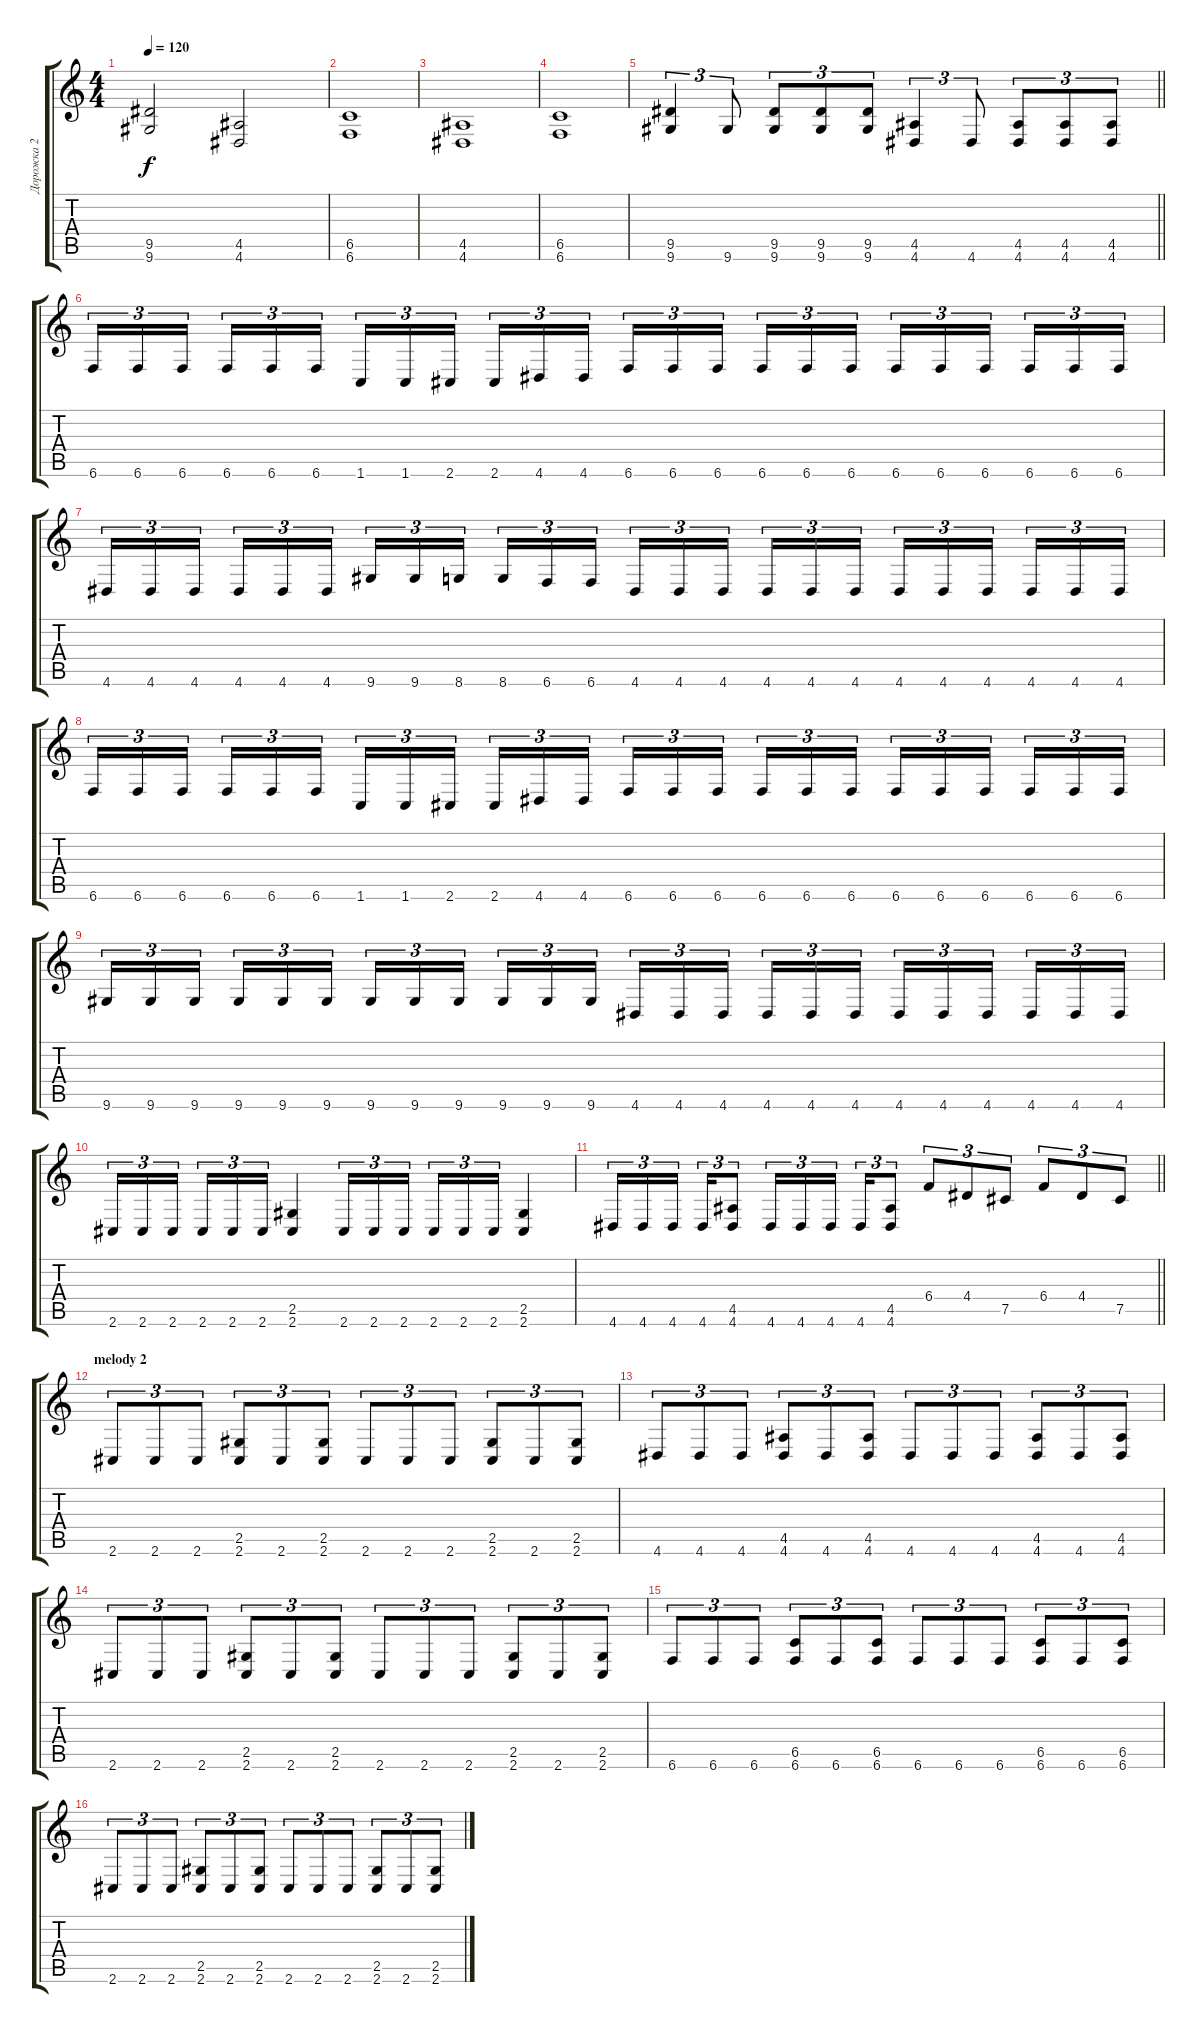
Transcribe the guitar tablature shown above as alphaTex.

\track ("Дорожка 2" "Дорожка 2") {instrument distortionguitar}
\staff {score tabs}
\tuning (Db4 Ab3 E3 B2 Gb2 B1) {hide}
\ts (4 4)
\tempo 120
\clef g2
\ks c
(9.5 9.6).2{dy f} (4.5 4.6).2 |
(6.5 6.6).1 |
(4.5 4.6).1 |
(6.5 6.6).1 |
\barLineRight lightlight
(9.5 9.6).4{tu (3 2)} 9.6.8{tu (3 2)} (9.5 9.6).8{tu (3 2)} (9.5 9.6).8{tu (3 2)} (9.5 9.6).8{tu (3 2)} (4.5 4.6).4{tu (3 2)} 4.6.8{tu (3 2)} (4.5 4.6).8{tu (3 2)} (4.5 4.6).8{tu (3 2)} (4.5 4.6).8{tu (3 2)} |
\section ("" " ")
6.6.16{tu (3 2)} 6.6.16{tu (3 2)} 6.6.16{tu (3 2) beam splitsecondary} 6.6.16{tu (3 2)} 6.6.16{tu (3 2)} 6.6.16{tu (3 2)} 1.6.16{tu (3 2)} 1.6.16{tu (3 2)} 2.6.16{tu (3 2) beam splitsecondary} 2.6.16{tu (3 2)} 4.6.16{tu (3 2)} 4.6.16{tu (3 2)} 6.6.16{tu (3 2)} 6.6.16{tu (3 2)} 6.6.16{tu (3 2) beam splitsecondary} 6.6.16{tu (3 2)} 6.6.16{tu (3 2)} 6.6.16{tu (3 2)} 6.6.16{tu (3 2)} 6.6.16{tu (3 2)} 6.6.16{tu (3 2) beam splitsecondary} 6.6.16{tu (3 2)} 6.6.16{tu (3 2)} 6.6.16{tu (3 2)} |
4.6.16{tu (3 2)} 4.6.16{tu (3 2)} 4.6.16{tu (3 2) beam splitsecondary} 4.6.16{tu (3 2)} 4.6.16{tu (3 2)} 4.6.16{tu (3 2)} 9.6.16{tu (3 2)} 9.6.16{tu (3 2)} 8.6.16{tu (3 2) beam splitsecondary} 8.6.16{tu (3 2)} 6.6.16{tu (3 2)} 6.6.16{tu (3 2)} 4.6.16{tu (3 2)} 4.6.16{tu (3 2)} 4.6.16{tu (3 2) beam splitsecondary} 4.6.16{tu (3 2)} 4.6.16{tu (3 2)} 4.6.16{tu (3 2)} 4.6.16{tu (3 2)} 4.6.16{tu (3 2)} 4.6.16{tu (3 2) beam splitsecondary} 4.6.16{tu (3 2)} 4.6.16{tu (3 2)} 4.6.16{tu (3 2)} |
6.6.16{tu (3 2)} 6.6.16{tu (3 2)} 6.6.16{tu (3 2) beam splitsecondary} 6.6.16{tu (3 2)} 6.6.16{tu (3 2)} 6.6.16{tu (3 2)} 1.6.16{tu (3 2)} 1.6.16{tu (3 2)} 2.6.16{tu (3 2) beam splitsecondary} 2.6.16{tu (3 2)} 4.6.16{tu (3 2)} 4.6.16{tu (3 2)} 6.6.16{tu (3 2)} 6.6.16{tu (3 2)} 6.6.16{tu (3 2) beam splitsecondary} 6.6.16{tu (3 2)} 6.6.16{tu (3 2)} 6.6.16{tu (3 2)} 6.6.16{tu (3 2)} 6.6.16{tu (3 2)} 6.6.16{tu (3 2) beam splitsecondary} 6.6.16{tu (3 2)} 6.6.16{tu (3 2)} 6.6.16{tu (3 2)} |
9.6.16{tu (3 2)} 9.6.16{tu (3 2)} 9.6.16{tu (3 2) beam splitsecondary} 9.6.16{tu (3 2)} 9.6.16{tu (3 2)} 9.6.16{tu (3 2)} 9.6.16{tu (3 2)} 9.6.16{tu (3 2)} 9.6.16{tu (3 2) beam splitsecondary} 9.6.16{tu (3 2)} 9.6.16{tu (3 2)} 9.6.16{tu (3 2)} 4.6.16{tu (3 2)} 4.6.16{tu (3 2)} 4.6.16{tu (3 2) beam splitsecondary} 4.6.16{tu (3 2)} 4.6.16{tu (3 2)} 4.6.16{tu (3 2)} 4.6.16{tu (3 2)} 4.6.16{tu (3 2)} 4.6.16{tu (3 2) beam splitsecondary} 4.6.16{tu (3 2)} 4.6.16{tu (3 2)} 4.6.16{tu (3 2)} |
2.6.16{tu (3 2)} 2.6.16{tu (3 2)} 2.6.16{tu (3 2) beam splitsecondary} 2.6.16{tu (3 2)} 2.6.16{tu (3 2)} 2.6.16{tu (3 2)} (2.5 2.6).4 2.6.16{tu (3 2)} 2.6.16{tu (3 2)} 2.6.16{tu (3 2) beam splitsecondary} 2.6.16{tu (3 2)} 2.6.16{tu (3 2)} 2.6.16{tu (3 2)} (2.5 2.6).4 |
\barLineRight lightlight
4.6.16{tu (3 2)} 4.6.16{tu (3 2)} 4.6.16{tu (3 2) beam splitsecondary} 4.6.16{tu (3 2)} (4.5 4.6).8{tu (3 2)} 4.6.16{tu (3 2)} 4.6.16{tu (3 2)} 4.6.16{tu (3 2) beam splitsecondary} 4.6.16{tu (3 2)} (4.5 4.6).8{tu (3 2)} 6.4.8{tu (3 2)} 4.4.8{tu (3 2)} 7.5.8{tu (3 2)} 6.4.8{tu (3 2)} 4.4.8{tu (3 2)} 7.5.8{tu (3 2)} |
\section ("" "melody 2")
2.6.8{tu (3 2)} 2.6.8{tu (3 2)} 2.6.8{tu (3 2)} (2.5 2.6).8{tu (3 2)} 2.6.8{tu (3 2)} (2.5 2.6).8{tu (3 2)} 2.6.8{tu (3 2)} 2.6.8{tu (3 2)} 2.6.8{tu (3 2)} (2.5 2.6).8{tu (3 2)} 2.6.8{tu (3 2)} (2.5 2.6).8{tu (3 2)} |
4.6.8{tu (3 2)} 4.6.8{tu (3 2)} 4.6.8{tu (3 2)} (4.5 4.6).8{tu (3 2)} 4.6.8{tu (3 2)} (4.5 4.6).8{tu (3 2)} 4.6.8{tu (3 2)} 4.6.8{tu (3 2)} 4.6.8{tu (3 2)} (4.5 4.6).8{tu (3 2)} 4.6.8{tu (3 2)} (4.5 4.6).8{tu (3 2)} |
2.6.8{tu (3 2)} 2.6.8{tu (3 2)} 2.6.8{tu (3 2)} (2.5 2.6).8{tu (3 2)} 2.6.8{tu (3 2)} (2.5 2.6).8{tu (3 2)} 2.6.8{tu (3 2)} 2.6.8{tu (3 2)} 2.6.8{tu (3 2)} (2.5 2.6).8{tu (3 2)} 2.6.8{tu (3 2)} (2.5 2.6).8{tu (3 2)} |
6.6.8{tu (3 2)} 6.6.8{tu (3 2)} 6.6.8{tu (3 2)} (6.5 6.6).8{tu (3 2)} 6.6.8{tu (3 2)} (6.5 6.6).8{tu (3 2)} 6.6.8{tu (3 2)} 6.6.8{tu (3 2)} 6.6.8{tu (3 2)} (6.5 6.6).8{tu (3 2)} 6.6.8{tu (3 2)} (6.5 6.6).8{tu (3 2)} |
2.6.8{tu (3 2)} 2.6.8{tu (3 2)} 2.6.8{tu (3 2)} (2.5 2.6).8{tu (3 2)} 2.6.8{tu (3 2)} (2.5 2.6).8{tu (3 2)} 2.6.8{tu (3 2)} 2.6.8{tu (3 2)} 2.6.8{tu (3 2)} (2.5 2.6).8{tu (3 2)} 2.6.8{tu (3 2)} (2.5 2.6).8{tu (3 2)}
